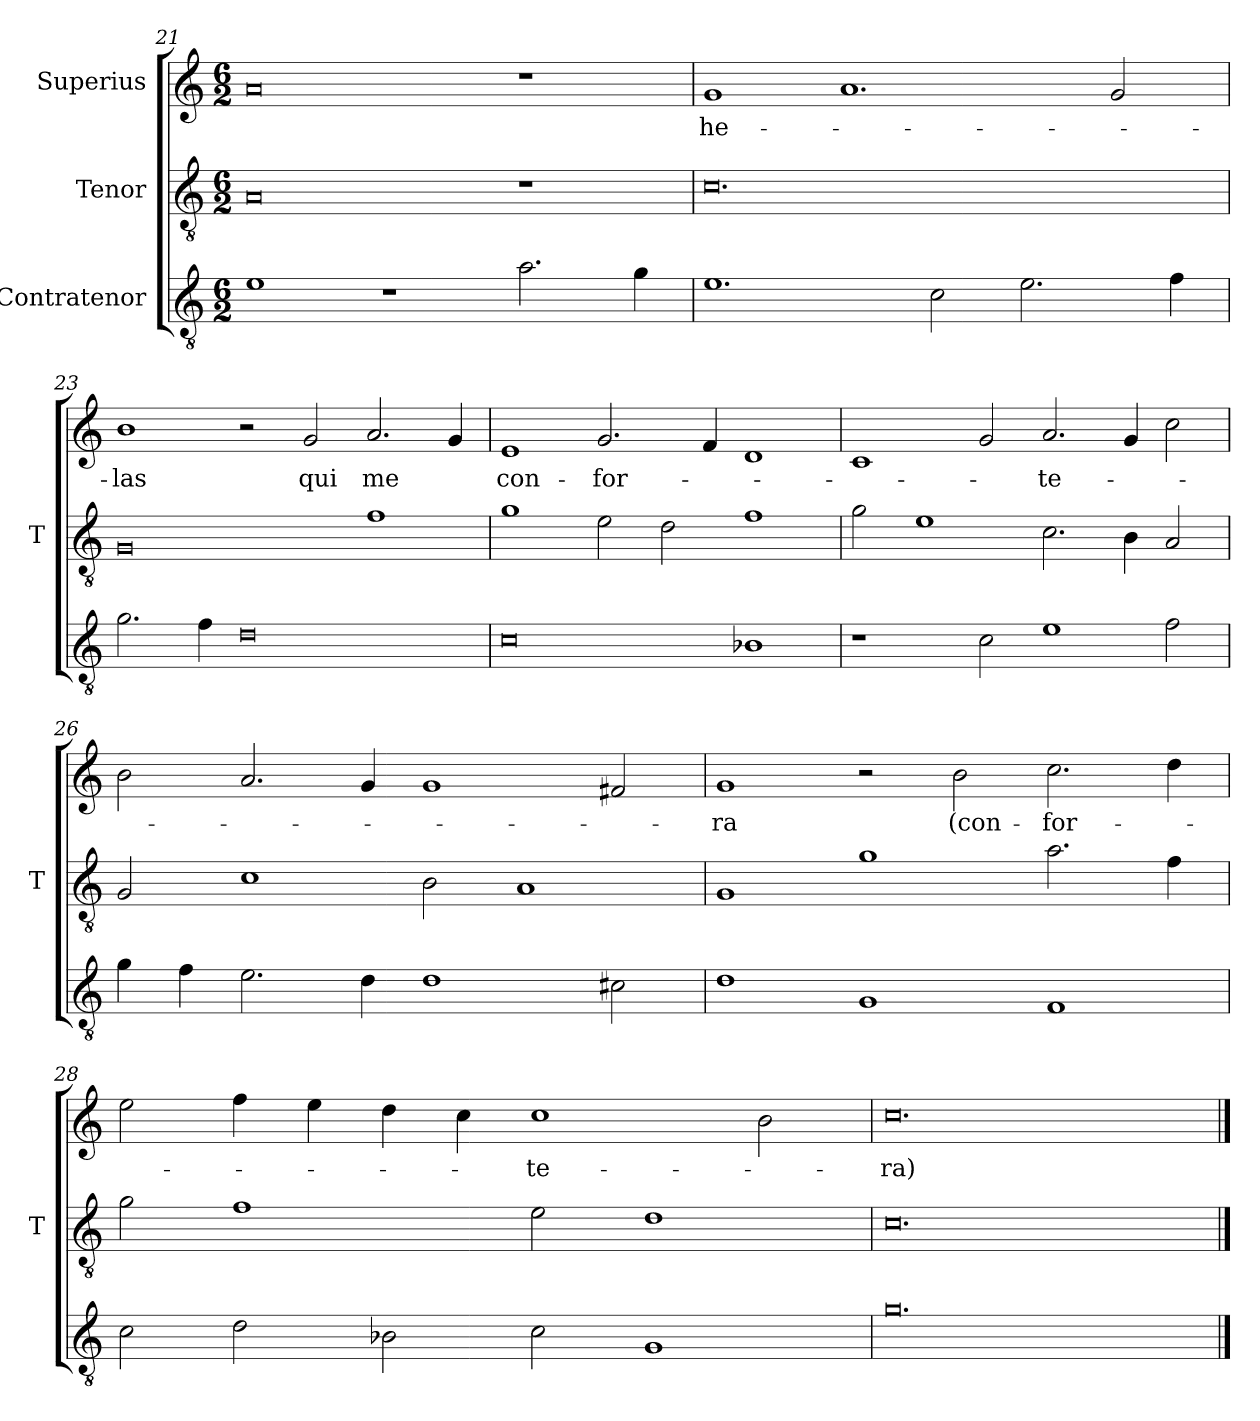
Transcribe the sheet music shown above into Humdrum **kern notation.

**kern	**kern	**kern	**text
*part3	*part2	*part1	*part1
*staff3	*staff2	*staff1	*staff1
*I"Contratenor	*I"Tenor	*I"Superius	*
*	*I'T	*	*
*clefGv2	*clefGv2	*clefG2	*
*M6/2	*M6/2	*M6/2	*
=21	=21	=21	=21
1e	0A	0a	.
1r	.	.	.
2.a	1r	1r	.
4g	.	.	.
=22	=22	=22	=22
1.e	0.c	1g	he-
.	.	1.a	.
2c	.	.	.
2.e	.	.	.
.	.	2g	.
4f	.	.	.
=23	=23	=23	=23
2.g	0G	1b	-las
4f	.	.	.
0d	.	2r	.
.	.	2g	-qui
.	1f	2.a	-me
.	.	4g	.
=24	=24	=24	=24
0c	1g	1e	con-
.	2e	2.g	-for-
.	2d	.	.
.	.	4f	.
1B-X	1f	1d	.
=25	=25	=25	=25
1r	2g	1c	.
.	1e	.	.
2c	.	2g	.
1e	2.c	2.a	-te-
.	4B	4g	.
2f	2A	2cc	.
=26	=26	=26	=26
4g	2G	2b	.
4f	.	.	.
2.e	1c	2.a	.
4d	.	4g	.
1d	2B	1g	.
.	1A	.	.
2c#X	.	2f#X	.
=27	=27	=27	=27
1d	1G	1g	-ra
1G	1g	2r	.
.	.	2b	(con-
1F	2.a	2.cc	-for-
.	4f	4dd	.
=28	=28	=28	=28
2c	2g	2ee	.
2d	1f	4ff	.
.	.	4ee	.
2B-X	.	4dd	.
.	.	4cc	.
2c	2e	1cc	-te-
1G	1d	.	.
.	.	2b	.
=29	=29	=29	=29
0.g	0.c	0.cc	-ra)
==	==	==	==
*-	*-	*-	*-
